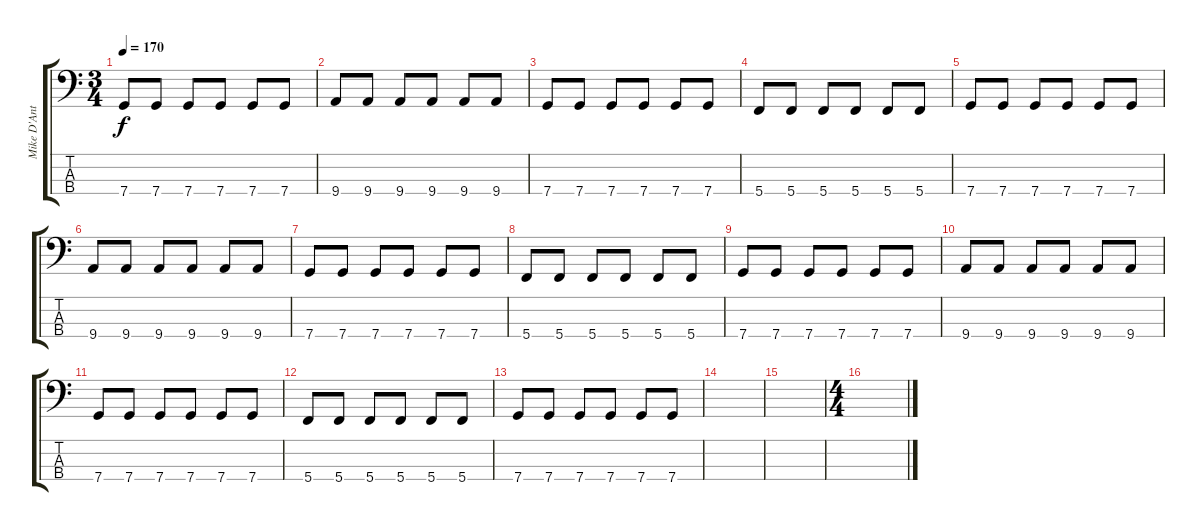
\track ("Mike D'Antonio" "Mike D'Ant") {instrument electricbassfinger}
\staff {score tabs}
\tuning (F2 C2 G1 C1) {hide}
\ts (3 4)
\tempo 170
\clef f4
\ks c
7.4.8{dy f} 7.4.8 7.4.8 7.4.8 7.4.8 7.4.8 |
9.4.8 9.4.8 9.4.8 9.4.8 9.4.8 9.4.8 |
7.4.8 7.4.8 7.4.8 7.4.8 7.4.8 7.4.8 |
5.4.8 5.4.8 5.4.8 5.4.8 5.4.8 5.4.8 |
7.4.8 7.4.8 7.4.8 7.4.8 7.4.8 7.4.8 |
9.4.8 9.4.8 9.4.8 9.4.8 9.4.8 9.4.8 |
7.4.8 7.4.8 7.4.8 7.4.8 7.4.8 7.4.8 |
5.4.8 5.4.8 5.4.8 5.4.8 5.4.8 5.4.8 |
7.4.8 7.4.8 7.4.8 7.4.8 7.4.8 7.4.8 |
9.4.8 9.4.8 9.4.8 9.4.8 9.4.8 9.4.8 |
7.4.8 7.4.8 7.4.8 7.4.8 7.4.8 7.4.8 |
5.4.8 5.4.8 5.4.8 5.4.8 5.4.8 5.4.8 |
7.4.8 7.4.8 7.4.8 7.4.8 7.4.8 7.4.8 |
|
|
\ts (4 4)
